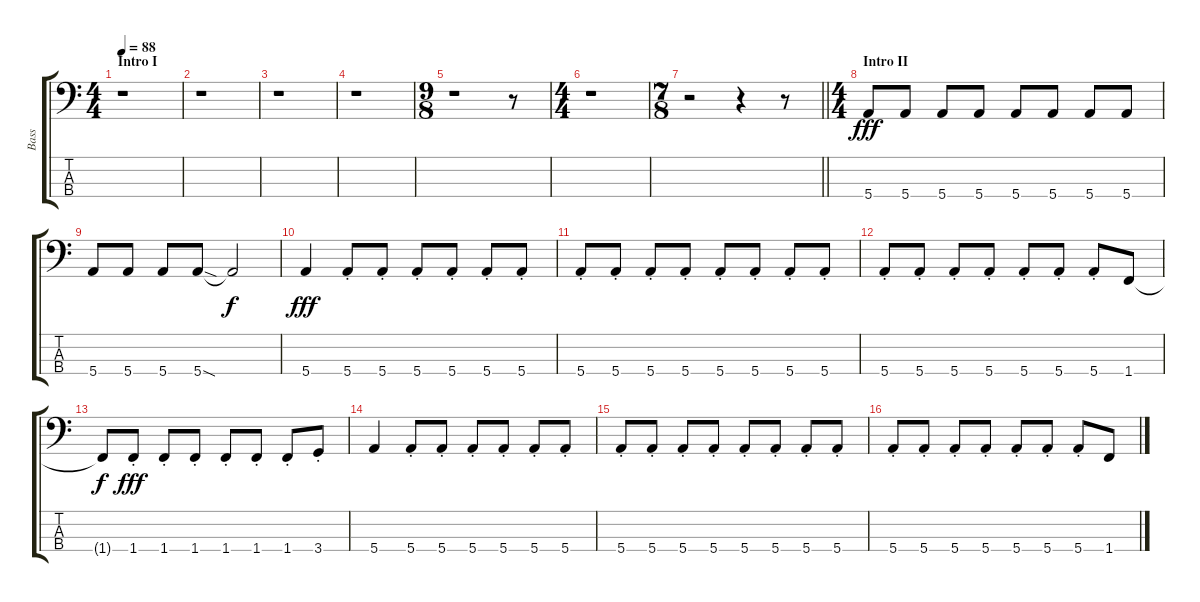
\track ("Bass" "Bass") {instrument electricbassfinger}
\staff {score tabs}
\tuning (G2 D2 A1 E1) {hide}
\ts (4 4)
\section ("" "Intro I")
\tempo 88
\clef f4
\ks c
r.1{dy fff instrument electricbassfinger} |
r.1 |
r.1 |
r.1 |
\ts (9 8)
r.1 r.8 |
\ts (4 4)
r.1 |
\ts (7 8)
\barLineRight lightlight
r.2 r.4 r.8 |
\ts (4 4)
\section ("" "Intro II")
5.4.8 5.4.8 5.4.8 5.4.8 5.4.8 5.4.8 5.4.8 5.4.8 |
5.4.8 5.4.8 5.4.8 5.4{sod}.8 5.4{t}.2{dy f} |
5.4.4{dy fff} 5.4{st}.8 5.4{st}.8 5.4{st}.8 5.4{st}.8 5.4{st}.8 5.4{st}.8 |
5.4{st}.8 5.4{st}.8 5.4{st}.8 5.4{st}.8 5.4{st}.8 5.4{st}.8 5.4{st}.8 5.4{st}.8 |
5.4{st}.8 5.4{st}.8 5.4{st}.8 5.4{st}.8 5.4{st}.8 5.4{st}.8 5.4{st}.8 1.4.8 |
1.4{t}.8{dy f} 1.4{st}.8{dy fff} 1.4{st}.8 1.4{st}.8 1.4{st}.8 1.4{st}.8 1.4{st}.8 3.4{st}.8 |
5.4.4 5.4{st}.8 5.4{st}.8 5.4{st}.8 5.4{st}.8 5.4{st}.8 5.4{st}.8 |
5.4{st}.8 5.4{st}.8 5.4{st}.8 5.4{st}.8 5.4{st}.8 5.4{st}.8 5.4{st}.8 5.4{st}.8 |
5.4{st}.8 5.4{st}.8 5.4{st}.8 5.4{st}.8 5.4{st}.8 5.4{st}.8 5.4{st}.8 1.4.8
